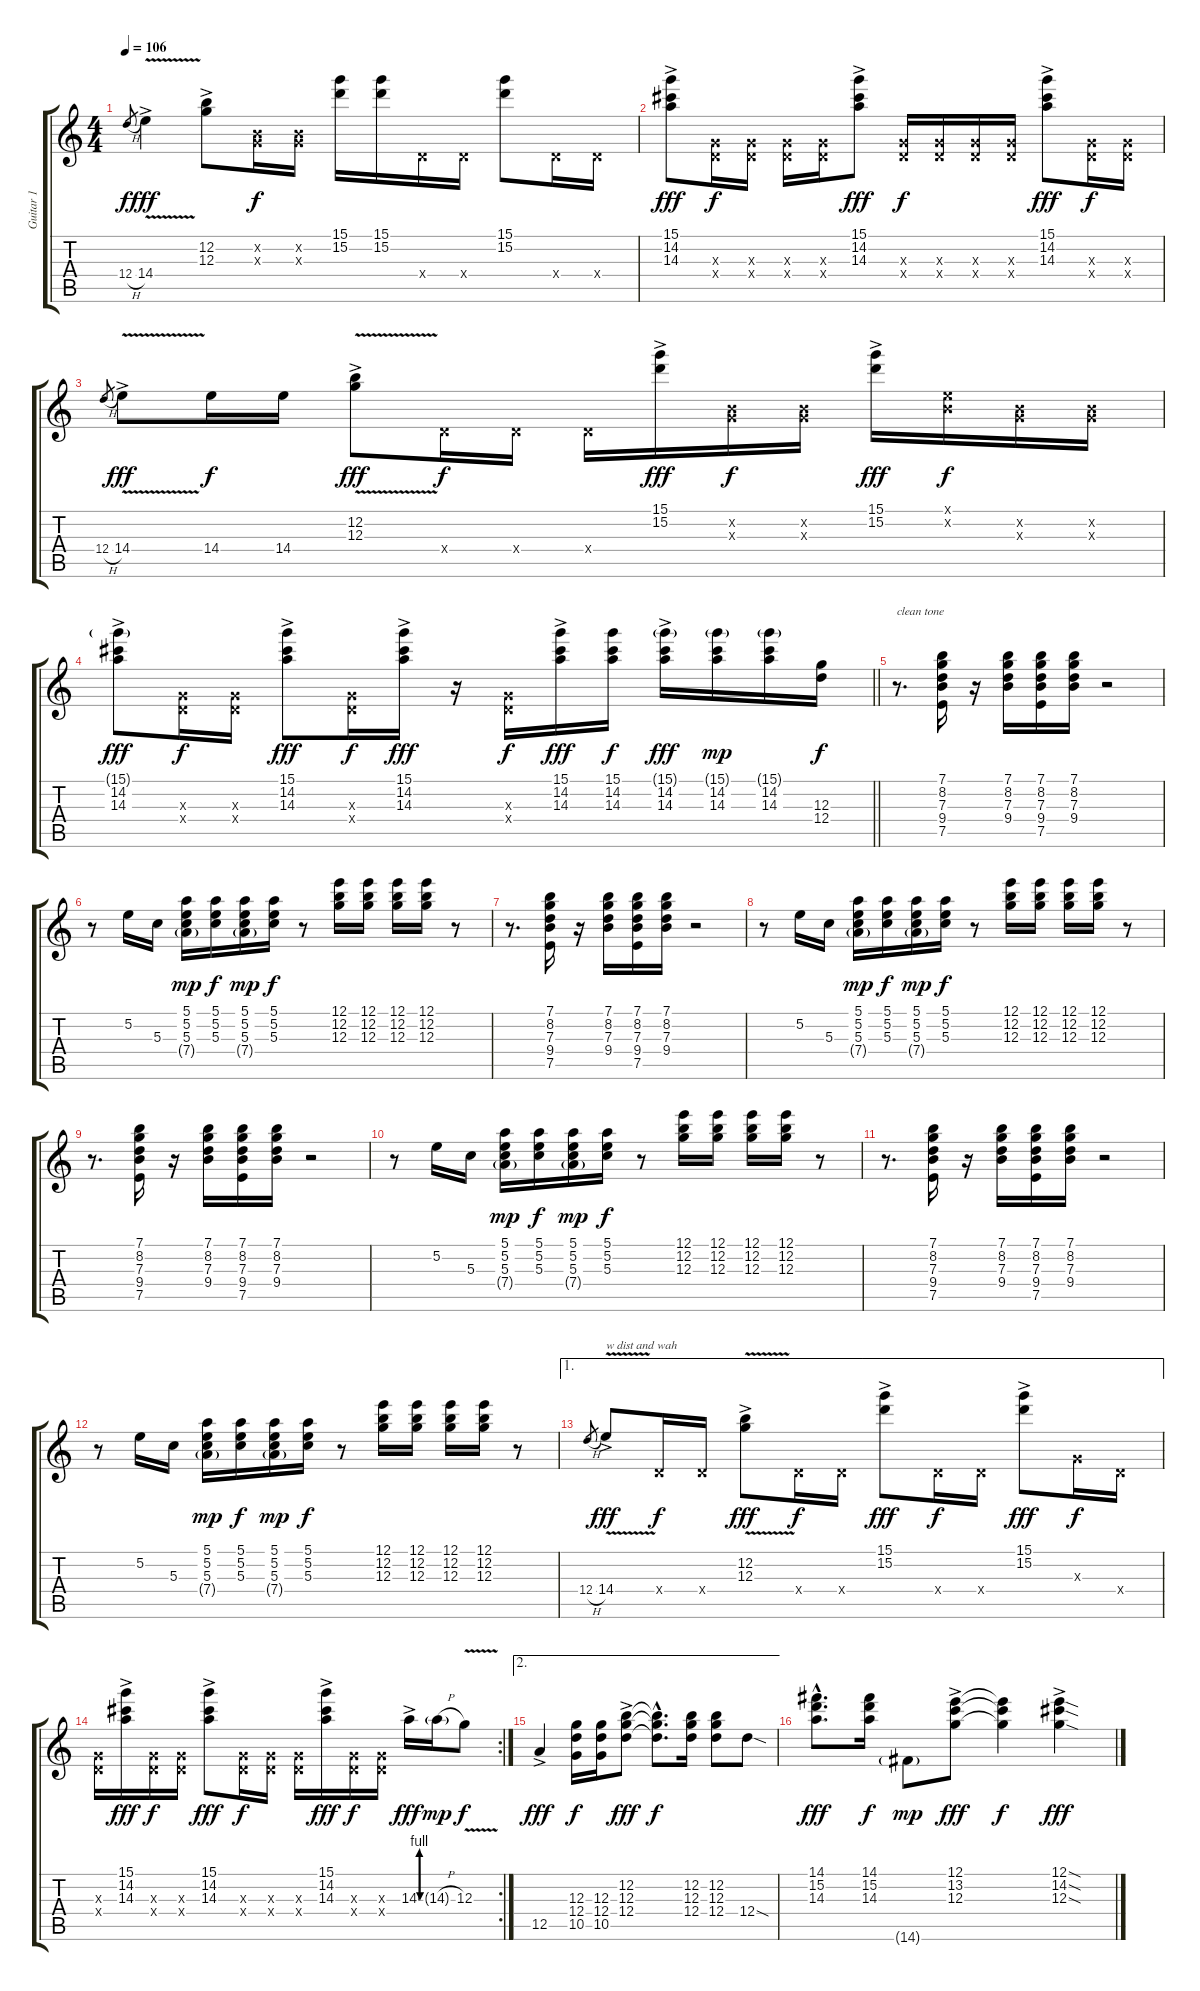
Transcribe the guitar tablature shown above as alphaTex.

\track ("Guitar 1" "Guitar 1") {instrument distortionguitar}
\staff {score tabs}
\tuning (E4 B3 G3 D3 A2 E2) {hide}
\ts (4 4)
\tempo 106
\clef g2
\ks c
12.4{h}.8{gr dy f} 14.4{v ac}.4{dy fff} (12.2{ac} 12.3{ac}).8 (0.2{x} 0.3{x}).16{dy f} (0.2{x} 0.3{x}).16 (15.1 15.2).16 (15.1 15.2).16 0.4{x}.16 0.4{x}.16 (15.1 15.2).8 0.4{x}.16 0.4{x}.16 |
(15.1{ac} 14.2{ac} 14.3{ac}).8{dy fff} (0.3{x} 0.4{x}).16{dy f} (0.3{x} 0.4{x}).16 (0.3{x} 0.4{x}).16 (0.3{x} 0.4{x}).16 (15.1{ac} 14.2{ac} 14.3{ac}).8{dy fff} (0.3{x} 0.4{x}).16{dy f} (0.3{x} 0.4{x}).16 (0.3{x} 0.4{x}).16 (0.3{x} 0.4{x}).16 (15.1{ac} 14.2{ac} 14.3{ac}).8{dy fff} (0.3{x} 0.4{x}).16{dy f} (0.3{x} 0.4{x}).16 |
12.4{h}.8{gr} 14.4{v ac}.8{dy fff} 14.4.16{dy f} 14.4.16 (12.2{v ac} 12.3{v ac}).8{dy fff} 0.4{x}.16{dy f} 0.4{x}.16 0.4{x}.16 (15.1{ac} 15.2{ac}).16{dy fff} (0.2{x} 0.3{x}).16{dy f} (0.2{x} 0.3{x}).16 (15.1{ac} 15.2{ac}).16{dy fff} (0.1{x} 0.2{x}).16{dy f} (0.2{x} 0.3{x}).16 (0.2{x} 0.3{x}).16 |
\barLineRight lightlight
(15.1{g ac} 14.2{ac} 14.3{ac}).8{dy fff} (0.3{x} 0.4{x}).16{dy f} (0.3{x} 0.4{x}).16 (15.1{ac} 14.2{ac} 14.3{ac}).8{dy fff} (0.3{x} 0.4{x}).16{dy f} (15.1{ac} 14.2{ac} 14.3{ac}).16{dy fff} r.16 (0.3{x} 0.4{x}).16{dy f} (15.1{ac} 14.2{ac} 14.3{ac}).16{dy fff} (15.1 14.2 14.3).16{dy f} (15.1{g ac} 14.2{ac} 14.3{ac}).16{dy fff} (15.1{g} 14.2 14.3).16{dy mp} (15.1{g} 14.2 14.3).16 (12.3 12.4).16{dy f} |
r.8{d txt "clean tone" instrument electricguitarclean} (7.1 8.2 7.3 9.4 7.5).16 r.16 (7.1 8.2 7.3 9.4).16 (7.1 8.2 7.3 9.4 7.5).16 (7.1 8.2 7.3 9.4).16 r.2 |
r.8 5.2.16 5.3.16 (5.1 5.2 5.3 7.4{g}).16{dy mp} (5.1 5.2 5.3).16{dy f} (5.1 5.2 5.3 7.4{g}).16{dy mp} (5.1 5.2 5.3).16{dy f} r.8 (12.1 12.2 12.3).16 (12.1 12.2 12.3).16 (12.1 12.2 12.3).16 (12.1 12.2 12.3).16 r.8 |
r.8{d} (7.1 8.2 7.3 9.4 7.5).16 r.16 (7.1 8.2 7.3 9.4).16 (7.1 8.2 7.3 9.4 7.5).16 (7.1 8.2 7.3 9.4).16 r.2 |
r.8 5.2.16 5.3.16 (5.1 5.2 5.3 7.4{g}).16{dy mp} (5.1 5.2 5.3).16{dy f} (5.1 5.2 5.3 7.4{g}).16{dy mp} (5.1 5.2 5.3).16{dy f} r.8 (12.1 12.2 12.3).16 (12.1 12.2 12.3).16 (12.1 12.2 12.3).16 (12.1 12.2 12.3).16 r.8 |
r.8{d} (7.1 8.2 7.3 9.4 7.5).16 r.16 (7.1 8.2 7.3 9.4).16 (7.1 8.2 7.3 9.4 7.5).16 (7.1 8.2 7.3 9.4).16 r.2 |
r.8 5.2.16 5.3.16 (5.1 5.2 5.3 7.4{g}).16{dy mp} (5.1 5.2 5.3).16{dy f} (5.1 5.2 5.3 7.4{g}).16{dy mp} (5.1 5.2 5.3).16{dy f} r.8 (12.1 12.2 12.3).16 (12.1 12.2 12.3).16 (12.1 12.2 12.3).16 (12.1 12.2 12.3).16 r.8 |
r.8{d} (7.1 8.2 7.3 9.4 7.5).16 r.16 (7.1 8.2 7.3 9.4).16 (7.1 8.2 7.3 9.4 7.5).16 (7.1 8.2 7.3 9.4).16 r.2 |
r.8 5.2.16 5.3.16 (5.1 5.2 5.3 7.4{g}).16{dy mp} (5.1 5.2 5.3).16{dy f} (5.1 5.2 5.3 7.4{g}).16{dy mp} (5.1 5.2 5.3).16{dy f} r.8 (12.1 12.2 12.3).16 (12.1 12.2 12.3).16 (12.1 12.2 12.3).16 (12.1 12.2 12.3).16 r.8 |
\ae 1
12.4{h}.8{gr} 14.4{v ac}.8{txt "w dist and wah" dy fff instrument distortionguitar} 0.4{x}.16{dy f} 0.4{x}.16 (12.2{v ac} 12.3{v ac}).8{dy fff} 0.4{x}.16{dy f} 0.4{x}.16 (15.1{ac} 15.2{ac}).8{dy fff} 0.4{x}.16{dy f} 0.4{x}.16 (15.1{ac} 15.2{ac}).8{dy fff} 0.3{x}.16{dy f} 0.4{x}.16 |
\rc 2
(0.3{x} 0.4{x}).16 (15.1{ac} 14.2{ac} 14.3{ac}).16{dy fff} (0.3{x} 0.4{x}).16{dy f} (0.3{x} 0.4{x}).16 (15.1{ac} 14.2{ac} 14.3{ac}).8{dy fff} (0.3{x} 0.4{x}).16{dy f} (0.3{x} 0.4{x}).16 (0.3{x} 0.4{x}).16 (15.1{ac} 14.2{ac} 14.3{ac}).16{dy fff} (0.3{x} 0.4{x}).16{dy f} (0.3{x} 0.4{x}).16 14.3{be (custom 0 0 15 4 30 4 45 0 60 0) ac}.16{dy fff} 14.3{h g}.16{dy mp} 12.3{v}.8{dy f} |
\ae 2
12.5{ac}.4{dy fff} (12.3 12.4 10.5).16{dy f} (12.3 12.4 10.5).16 (12.2{ac} 12.3{ac} 12.4{ac}).8{dy fff} (12.2{hac t} 12.3{hac t} 12.4{hac t}).8{d dy f} (12.2 12.3 12.4).16 (12.2 12.3 12.4).8 12.4{sod}.8 |
(14.1{hac} 15.2{hac} 14.3{hac}).8{d dy fff} (14.1 15.2 14.3).16{dy f} 14.6{g}.8{dy mp} (12.1{ac} 13.2{ac} 12.3{ac}).8{dy fff} (12.1{t} 13.2{t} 12.3{t}).4{dy f} (12.1{sod ac} 14.2{sod ac} 12.3{sod ac}).4{dy fff}
